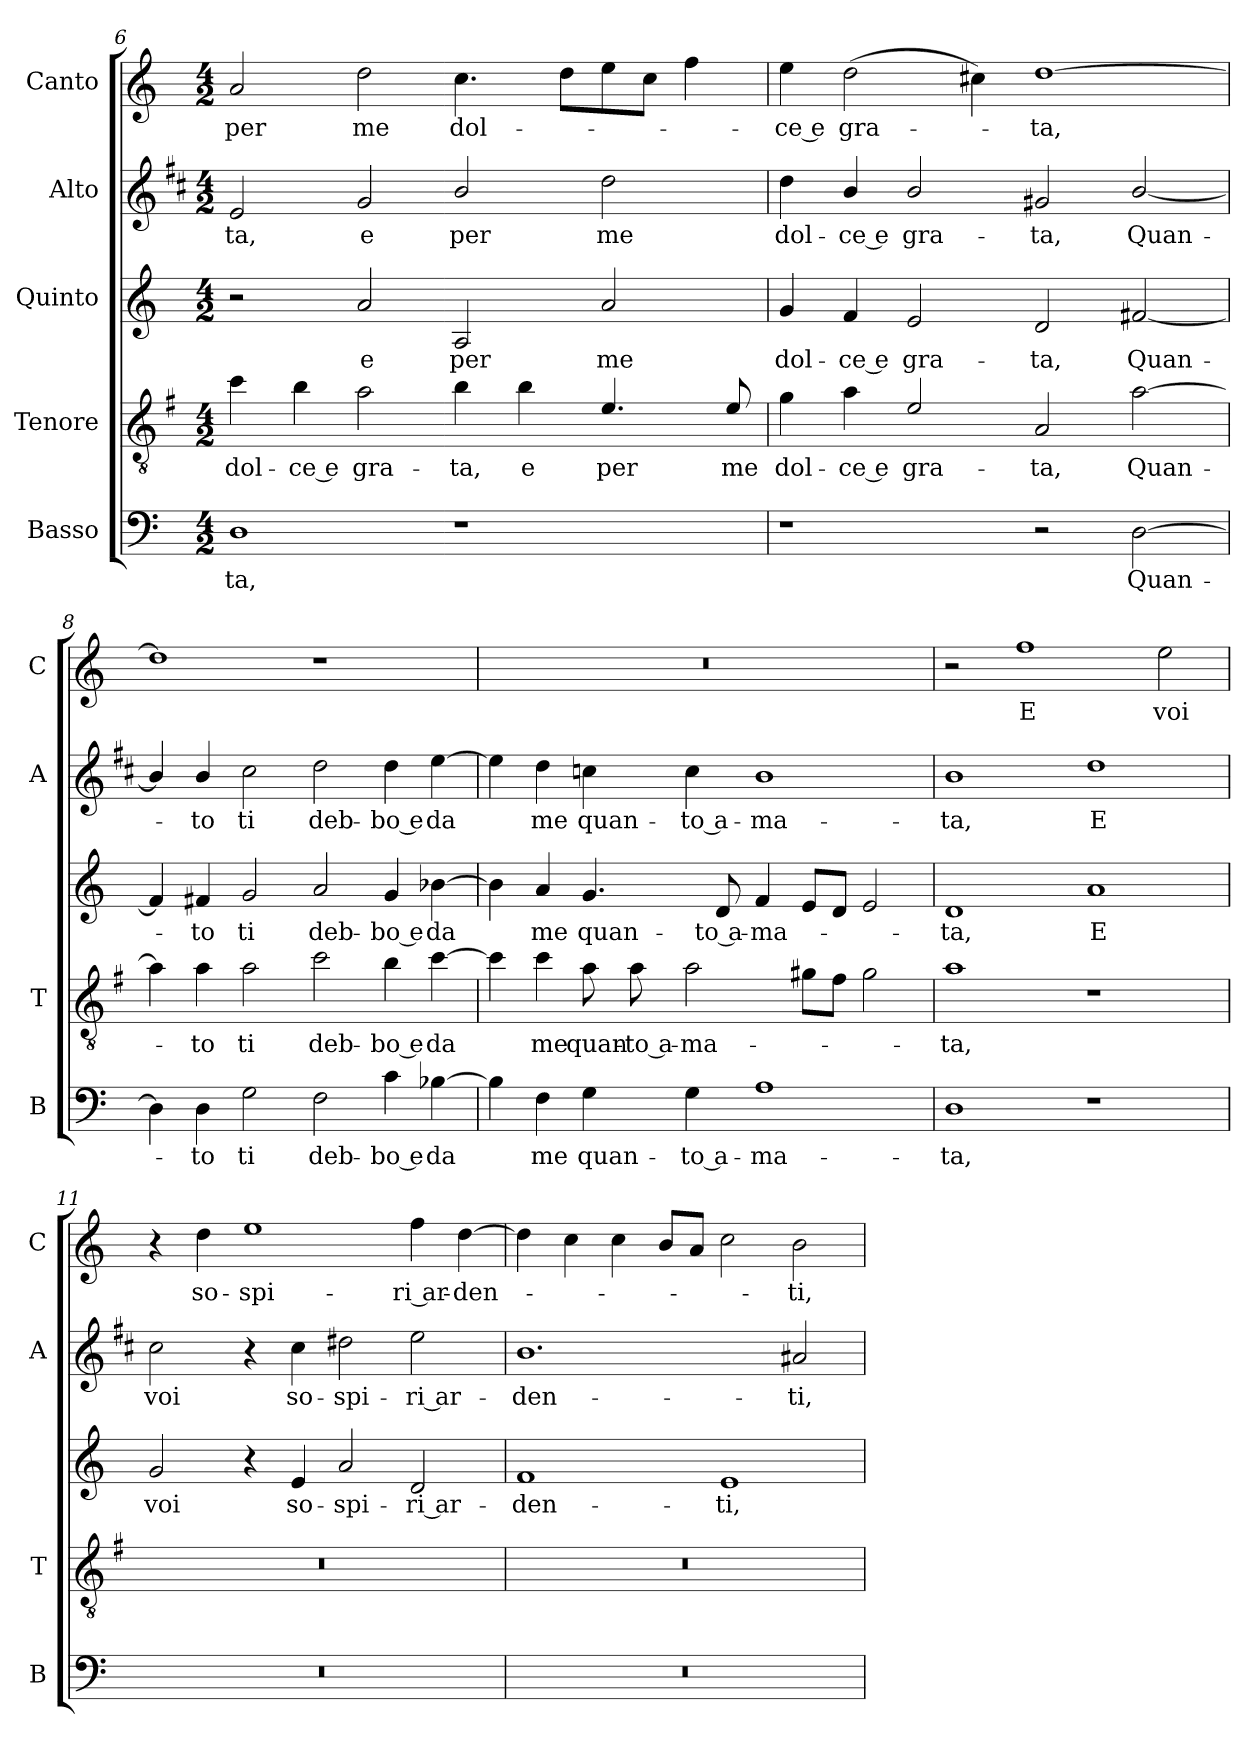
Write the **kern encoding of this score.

**kern	**text	**kern	**text	**kern	**text	**kern	**text	**kern	**text
*part5	*part5	*part4	*part4	*part3	*part3	*part2	*part2	*part1	*part1
*staff5	*staff5	*staff4	*staff4	*staff3	*staff3	*staff2	*staff2	*staff1	*staff1
*I"Basso	*	*I"Tenore	*	*I"Quinto	*	*I"Alto	*	*I"Canto	*
*I'B	*	*I'T	*	*	*	*I'A	*	*I'C	*
*clefF4	*	*clefGv2	*	*clefG2	*	*clefG2	*	*clefG2	*
*	*	*ITrd4c7	*	*	*	*ITrd1c2	*	*	*
*k[]	*	*k[]	*	*k[]	*	*k[]	*	*k[]	*
*C:	*	*C:	*	*C:	*	*C:	*	*C:	*
*M4/2	*	*M4/2	*	*M4/2	*	*M4/2	*	*M4/2	*
=6	=6	=6	=6	=6	=6	=6	=6	=6	=6
!	!LO:LY:b	!	!LO:LY:b	!	!	!	!LO:LY:b	!	!LO:LY:b
1D	-ta,	4f\	dol-	2r	.	2d/	-ta,	2a/	per
!	!	!	!LO:LY:b	!	!	!	!	!	!
.	.	4e\	-ce e	.	.	.	.	.	.
!	!	!	!LO:LY:b	!	!LO:LY:b	!	!LO:LY:b	!	!LO:LY:b
.	.	2d\	gra-	2a/	e	2f/	e	2dd\	me
!	!	!	!LO:LY:b	!	!LO:LY:b	!	!LO:LY:b	!	!LO:LY:b
1r	.	4e\	-ta,	2A/	per	2a/	per	4.cc\	dol-
!	!	!	!LO:LY:b	!	!	!	!	!	!
.	.	4e\	e	.	.	.	.	.	.
.	.	.	.	.	.	.	.	8dd\L	.
!	!	!	!LO:LY:b	!	!LO:LY:b	!	!LO:LY:b	!	!
.	.	4.A/	per	2a/	me	2cc\	me	8ee\	.
.	.	.	.	.	.	.	.	8cc\J	.
.	.	.	.	.	.	.	.	4ff\	.
!	!	!	!LO:LY:b	!	!	!	!	!	!
.	.	8A/	me	.	.	.	.	.	.
=7	=7	=7	=7	=7	=7	=7	=7	=7	=7
!	!	!	!LO:LY:b	!	!LO:LY:b	!	!LO:LY:b	!	!LO:LY:b
1r	.	4c\	dol-	4g/	dol-	4cc\	dol-	4ee\	-ce e
!	!	!	!LO:LY:b	!	!LO:LY:b	!	!LO:LY:b	!	!LO:LY:b
.	.	4d\	-ce e	4f/	-ce e	4a/	-ce e	(>2dd\	gra-
!	!	!	!LO:LY:b	!	!LO:LY:b	!	!LO:LY:b	!	!
.	.	2A/	gra-	2e/	gra-	2a/	gra-	.	.
.	.	.	.	.	.	.	.	4cc#X\)	.
!	!	!	!LO:LY:b	!	!LO:LY:b	!	!LO:LY:b	!	!LO:LY:b
2r	.	2D/	-ta,	2d/	-ta,	2f#X/	-ta,	[1dd	-ta,
!	!LO:LY:b	!	!LO:LY:b	!	!LO:LY:b	!	!LO:LY:b	!	!
[2D\	Quan-	[2d\	Quan-	[2f#X/	Quan-	[2a/	Quan-	.	.
!!LO:PB:g=z
=8	=8	=8	=8	=8	=8	=8	=8	=8	=8
4D\]	.	4d\]	.	4f#/]	.	4a/]	.	1dd]	.
!	!LO:LY:b	!	!LO:LY:b	!	!LO:LY:b	!	!LO:LY:b	!	!
4D\	-to	4d\	-to	4f#X/	-to	4a/	-to	.	.
!	!LO:LY:b	!	!LO:LY:b	!	!LO:LY:b	!	!LO:LY:b	!	!
2G\	ti	2d\	ti	2g/	ti	2b\	ti	.	.
!	!LO:LY:b	!	!LO:LY:b	!	!LO:LY:b	!	!LO:LY:b	!	!
2F\	deb-	2f\	deb-	2a/	deb-	2cc\	deb-	1r	.
!	!LO:LY:b	!	!LO:LY:b	!	!LO:LY:b	!	!LO:LY:b	!	!
4c\	-bo e	4e\	-bo e	4g/	-bo e	4cc\	-bo e	.	.
!	!LO:LY:b	!	!LO:LY:b	!	!LO:LY:b	!	!LO:LY:b	!	!
[4B-X\	da	[4f\	da	[4b-X\	da	[4dd\	da	.	.
=9	=9	=9	=9	=9	=9	=9	=9	=9	=9
4B-\]	.	4f\]	.	4b-\]	.	4dd\]	.	0r	.
!	!LO:LY:b	!	!LO:LY:b	!	!LO:LY:b	!	!LO:LY:b	!	!
4F\	me	4f\	me	4a/	me	4cc\	me	.	.
!	!LO:LY:b	!	!LO:LY:b	!	!LO:LY:b	!	!LO:LY:b	!	!
4G\	quan-	8d\	quan-	4.g/	quan-	4b-X\	quan-	.	.
!	!	!	!LO:LY:b	!	!	!	!	!	!
.	.	8d\	-to a-	.	.	.	.	.	.
!	!LO:LY:b	!	!LO:LY:b	!	!	!	!LO:LY:b	!	!
4G\	-to a-	2d\	-ma-	.	.	4b-\	-to a-	.	.
!	!	!	!	!	!LO:LY:b	!	!	!	!
.	.	.	.	8d/	-to a-	.	.	.	.
!	!LO:LY:b	!	!	!	!LO:LY:b	!	!LO:LY:b	!	!
1A	-ma-	.	.	4f/	-ma-	1a	-ma-	.	.
.	.	8c#X\L	.	8e/L	.	.	.	.	.
.	.	8B\J	.	8d/J	.	.	.	.	.
.	.	2c#\	.	2e/	.	.	.	.	.
=10	=10	=10	=10	=10	=10	=10	=10	=10	=10
!	!LO:LY:b	!	!LO:LY:b	!	!LO:LY:b	!	!LO:LY:b	!	!
1D	-ta,	1d	-ta,	1d	-ta,	1a	-ta,	2r	.
!	!	!	!	!	!	!	!	!	!LO:LY:b
.	.	.	.	.	.	.	.	1ff	E
!	!	!	!	!	!LO:LY:b	!	!LO:LY:b	!	!
1r	.	1r	.	1a	E	1cc	E	.	.
!	!	!	!	!	!	!	!	!	!LO:LY:b
.	.	.	.	.	.	.	.	2ee\	voi
=11	=11	=11	=11	=11	=11	=11	=11	=11	=11
!	!	!	!	!	!LO:LY:b	!	!LO:LY:b	!	!
0r	.	0r	.	2g/	voi	2b\	voi	4r	.
!	!	!	!	!	!	!	!	!	!LO:LY:b
.	.	.	.	.	.	.	.	4dd\	so-
!	!	!	!	!	!	!	!	!	!LO:LY:b
.	.	.	.	4r	.	4r	.	1ee	-spi-
!	!	!	!	!	!LO:LY:b	!	!LO:LY:b	!	!
.	.	.	.	4e/	so-	4b\	so-	.	.
!	!	!	!	!	!LO:LY:b	!	!LO:LY:b	!	!
.	.	.	.	2a/	-spi-	2cc#X\	-spi-	.	.
!	!	!	!	!	!LO:LY:b	!	!LO:LY:b	!	!LO:LY:b
.	.	.	.	2d/	-ri ar-	2dd\	-ri ar-	4ff\	-ri ar-
!	!	!	!	!	!	!	!	!	!LO:LY:b
.	.	.	.	.	.	.	.	[4dd\	-den-
!!LO:LB:g=z
=12	=12	=12	=12	=12	=12	=12	=12	=12	=12
!	!	!	!	!	!LO:LY:b	!	!LO:LY:b	!	!
0r	.	0r	.	1f	-den-	1.a	-den-	4dd\]	.
.	.	.	.	.	.	.	.	4cc\	.
.	.	.	.	.	.	.	.	4cc\	.
.	.	.	.	.	.	.	.	8b/L	.
.	.	.	.	.	.	.	.	8a/J	.
!	!	!	!	!	!LO:LY:b	!	!	!	!
.	.	.	.	1e	-ti,	.	.	2cc\	.
!	!	!	!	!	!	!	!LO:LY:b	!	!LO:LY:b
.	.	.	.	.	.	2g#X/	-ti,	2b\	-ti,
=	=	=	=	=	=	=	=	=	=
*-	*-	*-	*-	*-	*-	*-	*-	*-	*-
